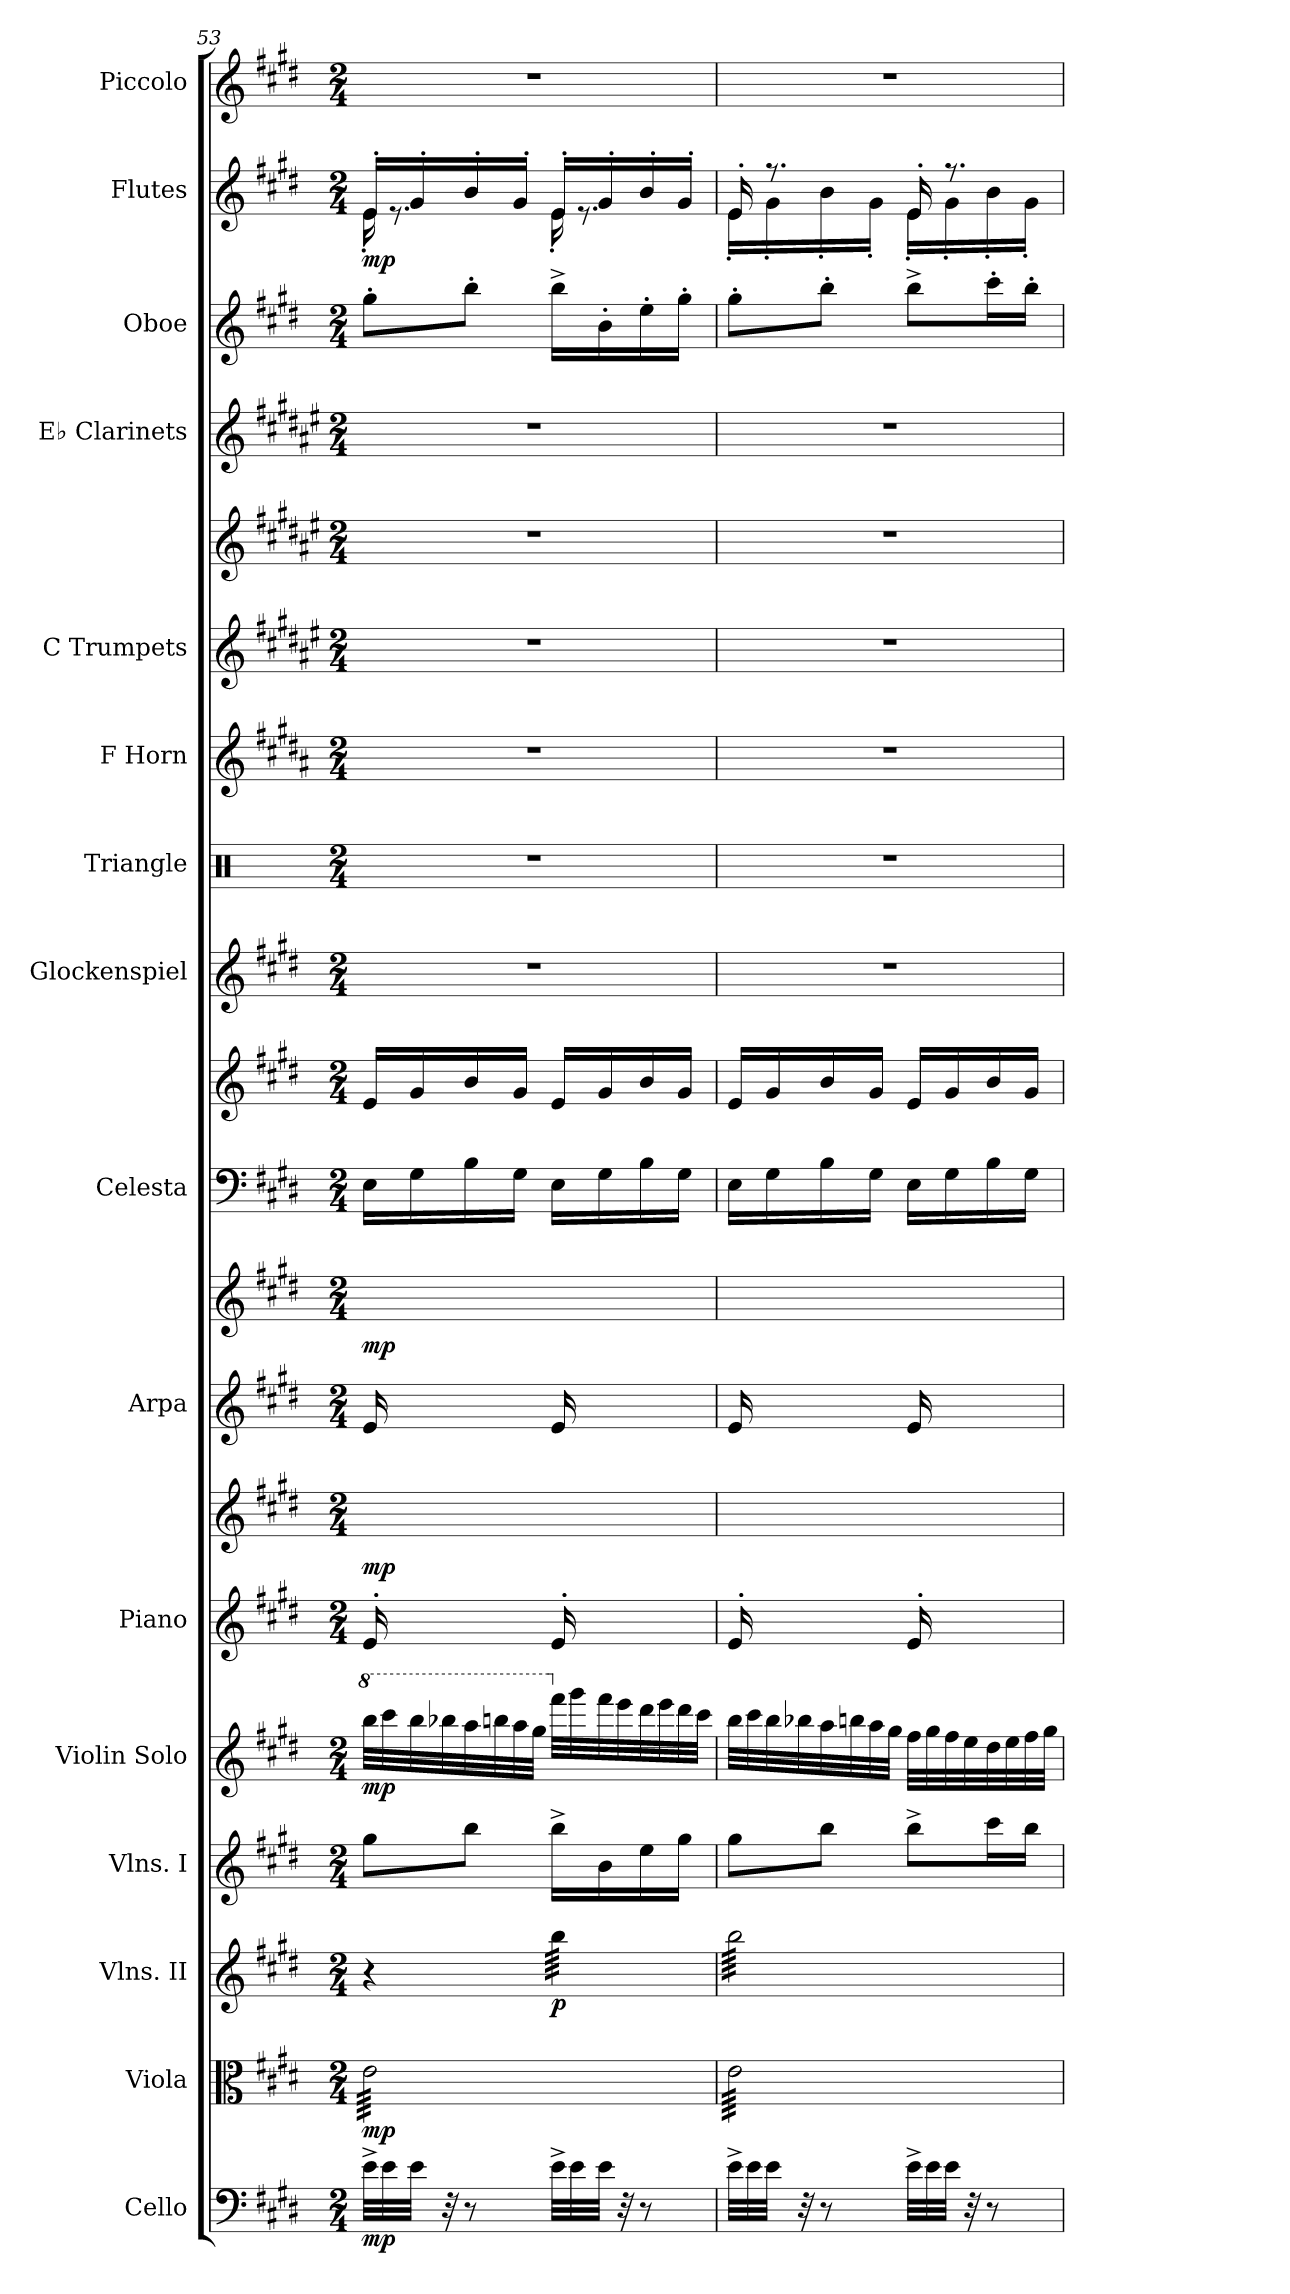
**kern	**dynam	**kern	**dynam	**kern	**dynam	**kern	**kern	**dynam	**kern	**kern	**dynam	**kern	**kern	**dynam	**kern	**kern	**kern	**kern	**kern	**kern	**kern	**kern	**kern	**kern	**dynam	**kern
*part16	*part16	*part15	*part15	*part14	*part14	*part13	*part12	*part12	*part11	*part11	*part11	*part10	*part10	*part10	*part9	*part9	*part8	*part7	*part6	*part5	*part5	*part4	*part3	*part2	*part2	*part1
*staff20	*staff20	*staff19	*staff19	*staff18	*staff18	*staff17	*staff16	*staff16	*staff15	*staff14	*staff14/15	*staff13	*staff12	*staff12/13	*staff11	*staff10	*staff9	*staff8	*staff7	*staff6	*staff5	*staff4	*staff3	*staff2	*staff2	*staff1
*I"Cello	*	*I"Viola	*	*I"Vlns. II	*	*I"Vlns. I	*I"Violin Solo	*	*I"Piano	*	*	*I"Arpa	*	*	*I"Celesta	*	*I"Glockenspiel	*I"Triangle	*I"F Horn	*I"C Trumpets	*	*I"E♭ Clarinets	*I"Oboe	*I"Flutes	*	*I"Piccolo
*	*	*	*	*I'Vlns. II	*	*I'Vlns. I	*I'Vln. solo	*	*I'Pno.	*	*	*I'Arpa	*	*	*I'Cel.	*	*I'Glock.	*I'Trgl.	*I'F Hn.	*I'C Tpt.	*	*I'E♭ Cl.	*I'Ob.	*I'Fl.	*	*I'Picc.
*clefF4	*	*clefC3	*	*clefG2	*	*clefG2	*clefG2	*	*clefG2	*clefG2	*	*clefG2	*clefG2	*	*clefF4	*clefG2	*clefG2	*clefX	*clefG2	*clefG2	*clefG2	*clefG2	*clefG2	*clefG2	*	*clefG2
*	*	*	*	*	*	*	*	*	*	*	*	*	*	*	*ITrd-7c-12	*ITrd-7c-12	*ITrd-14c-24	*	*ITrd4c7	*ITrd1c2	*ITrd1c2	*ITrd1c2	*	*	*	*ITrd-7c-12
*k[f#c#g#d#]	*	*k[f#c#g#d#]	*	*k[f#c#g#d#]	*	*k[f#c#g#d#]	*k[f#c#g#d#]	*	*k[f#c#g#d#]	*k[f#c#g#d#]	*	*k[f#c#g#d#]	*k[f#c#g#d#]	*	*k[f#c#g#d#]	*k[f#c#g#d#]	*k[f#c#g#d#]	*k[]	*k[f#c#g#d#]	*k[f#c#g#d#]	*k[f#c#g#d#]	*k[f#c#g#d#]	*k[f#c#g#d#]	*k[f#c#g#d#]	*	*k[f#c#g#d#]
*M2/4	*	*M2/4	*	*M2/4	*	*M2/4	*M2/4	*	*M2/4	*M2/4	*	*M2/4	*M2/4	*	*M2/4	*M2/4	*M2/4	*M2/4	*M2/4	*M2/4	*M2/4	*M2/4	*M2/4	*M2/4	*	*M2/4
*	*	*	*	*	*	*	*8va	*	*	*	*	*	*	*	*	*	*	*	*	*	*	*	*	*	*	*
=53	=53	=53	=53	=53	=53	=53	=53	=53	=53	=53	=53	=53	=53	=53	=53	=53	=53	=53	=53	=53	=53	=53	=53	=53	=53	=53
*	*	*	*	*	*	*	*	*	*^	*	*	*^	*	*	*	*	*	*	*	*	*	*	*	*^	*	*
!	!LO:DY:b	!	!LO:DY:b	!	!	!	!	!LO:DY:b	!	!	!	!LO:DY:b	!	!	!	!LO:DY:b	!	!	!	!	!	!	!	!	!	!	!	!LO:DY:b	!
*	*	*tremolo	*	*	*	*	*	*	*	*	*	*	*	*	*	*	*	*	*	*	*	*	*	*	*	*	*	*	*
32e^\LLL	mp	64e\LLLL	mp	4r	.	8gg#\L	32bbb\LLL	mp	16e'/LL	2ryy	16ryy	mp	16e/LL	2ryy	16ryy	mp	16e\LL	16ee/LL	2r	2r	2r	2r	2r	2r	8gg#'\L	16e'/LL	16e'\	mp	2r
.	.	64e\	.	.	.	.	.	.	.	.	.	.	.	.	.	.	.	.	.	.	.	.	.	.	.	.	.	.	.
32e\	.	64e\	.	.	.	.	32cccc#\	.	.	.	.	.	.	.	.	.	.	.	.	.	.	.	.	.	.	.	.	.	.
.	.	64e\	.	.	.	.	.	.	.	.	.	.	.	.	.	.	.	.	.	.	.	.	.	.	.	.	.	.	.
32e\JJJ	.	64e\	.	.	.	.	32bbb\	.	8.ryy	.	16g#'\	.	8.ryy	.	16a-X\	.	16g#\	16gg#/	.	.	.	.	.	.	.	16g#'/	8.re	.	.
.	.	64e\	.	.	.	.	.	.	.	.	.	.	.	.	.	.	.	.	.	.	.	.	.	.	.	.	.	.	.
32r	.	64e\	.	.	.	.	32bbb-X\	.	.	.	.	.	.	.	.	.	.	.	.	.	.	.	.	.	.	.	.	.	.
.	.	64e\	.	.	.	.	.	.	.	.	.	.	.	.	.	.	.	.	.	.	.	.	.	.	.	.	.	.	.
8r	.	64e\	.	.	.	8bb\J	32aaa\	.	.	.	16b'\	.	.	.	16b\	.	16b\	16bb/	.	.	.	.	.	.	8bb'\J	16b'/	.	.	.
.	.	64e\	.	.	.	.	.	.	.	.	.	.	.	.	.	.	.	.	.	.	.	.	.	.	.	.	.	.	.
.	.	64e\	.	.	.	.	32bbbn\	.	.	.	.	.	.	.	.	.	.	.	.	.	.	.	.	.	.	.	.	.	.
.	.	64e\	.	.	.	.	.	.	.	.	.	.	.	.	.	.	.	.	.	.	.	.	.	.	.	.	.	.	.
.	.	64e\	.	.	.	.	32aaa\	.	.	.	16g#'\JJ	.	.	.	16a-\JJ	.	16g#\JJ	16gg#/JJ	.	.	.	.	.	.	.	16g#'/JJ	.	.	.
.	.	64e\	.	.	.	.	.	.	.	.	.	.	.	.	.	.	.	.	.	.	.	.	.	.	.	.	.	.	.
.	.	64e\	.	.	.	.	32ggg#\JJJ	.	.	.	.	.	.	.	.	.	.	.	.	.	.	.	.	.	.	.	.	.	.
.	.	64e\	.	.	.	.	.	.	.	.	.	.	.	.	.	.	.	.	.	.	.	.	.	.	.	.	.	.	.
*	*	*	*	*	*	*	*X8va	*	*	*	*	*	*	*	*	*	*	*	*	*	*	*	*	*	*	*	*	*	*
!	!	!	!	!	!LO:DY:b	!	!	!	!	!	!	!	!	!	!	!	!	!	!	!	!	!	!	!	!	!	!	!	!
*	*	*	*	*tremolo	*	*	*	*	*	*	*	*	*	*	*	*	*	*	*	*	*	*	*	*	*	*	*	*	*
32e^\LLL	.	64e\	.	64bb\LLLL	p	16bb^\LL	32fff#\LLL	.	16e'/LL	.	16ryy	.	16e/LL	.	16ryy	.	16e\LL	16ee/LL	.	.	.	.	.	.	16bb^\LL	16e'/LL	16e'\	.	.
.	.	64e\	.	64bb\	.	.	.	.	.	.	.	.	.	.	.	.	.	.	.	.	.	.	.	.	.	.	.	.	.
32e\	.	64e\	.	64bb\	.	.	32ggg#\	.	.	.	.	.	.	.	.	.	.	.	.	.	.	.	.	.	.	.	.	.	.
.	.	64e\	.	64bb\	.	.	.	.	.	.	.	.	.	.	.	.	.	.	.	.	.	.	.	.	.	.	.	.	.
32e\JJJ	.	64e\	.	64bb\	.	16b\	32fff#\	.	8.ryy	.	16g#'\	.	8.ryy	.	16g#\	.	16g#\	16gg#/	.	.	.	.	.	.	16b'\	16g#'/	8.re	.	.
.	.	64e\	.	64bb\	.	.	.	.	.	.	.	.	.	.	.	.	.	.	.	.	.	.	.	.	.	.	.	.	.
32r	.	64e\	.	64bb\	.	.	32eee\	.	.	.	.	.	.	.	.	.	.	.	.	.	.	.	.	.	.	.	.	.	.
.	.	64e\	.	64bb\	.	.	.	.	.	.	.	.	.	.	.	.	.	.	.	.	.	.	.	.	.	.	.	.	.
8r	.	64e\	.	64bb\	.	16ee\	32ddd#\	.	.	.	16b'\	.	.	.	16b\	.	16b\	16bb/	.	.	.	.	.	.	16ee'\	16b'/	.	.	.
.	.	64e\	.	64bb\	.	.	.	.	.	.	.	.	.	.	.	.	.	.	.	.	.	.	.	.	.	.	.	.	.
.	.	64e\	.	64bb\	.	.	32eee\	.	.	.	.	.	.	.	.	.	.	.	.	.	.	.	.	.	.	.	.	.	.
.	.	64e\	.	64bb\	.	.	.	.	.	.	.	.	.	.	.	.	.	.	.	.	.	.	.	.	.	.	.	.	.
.	.	64e\	.	64bb\	.	16gg#\JJ	32ddd#\	.	.	.	16g#'\JJ	.	.	.	16g#\JJ	.	16g#\JJ	16gg#/JJ	.	.	.	.	.	.	16gg#'\JJ	16g#'/JJ	.	.	.
.	.	64e\	.	64bb\	.	.	.	.	.	.	.	.	.	.	.	.	.	.	.	.	.	.	.	.	.	.	.	.	.
.	.	64e\	.	64bb\	.	.	32ccc#\JJJ	.	.	.	.	.	.	.	.	.	.	.	.	.	.	.	.	.	.	.	.	.	.
.	.	64e\JJJJ	.	64bb\JJJJ	.	.	.	.	.	.	.	.	.	.	.	.	.	.	.	.	.	.	.	.	.	.	.	.	.
!!LO:PB:g=z
=54	=54	=54	=54	=54	=54	=54	=54	=54	=54	=54	=54	=54	=54	=54	=54	=54	=54	=54	=54	=54	=54	=54	=54	=54	=54	=54	=54	=54	=54
32e^\LLL	.	64e\LLLL	.	64bb\LLLL	.	8gg#\L	32bb\LLL	.	16e'/LL	2ryy	16ryy	.	16e/LL	2ryy	16ryy	.	16e\LL	16ee/LL	2r	2r	2r	2r	2r	2r	8gg#'\L	16e'/	16e'\LL	.	2r
.	.	64e\	.	64bb\	.	.	.	.	.	.	.	.	.	.	.	.	.	.	.	.	.	.	.	.	.	.	.	.	.
32e\	.	64e\	.	64bb\	.	.	32ccc#\	.	.	.	.	.	.	.	.	.	.	.	.	.	.	.	.	.	.	.	.	.	.
.	.	64e\	.	64bb\	.	.	.	.	.	.	.	.	.	.	.	.	.	.	.	.	.	.	.	.	.	.	.	.	.
32e\JJJ	.	64e\	.	64bb\	.	.	32bb\	.	8.ryy	.	16g#'\	.	8.ryy	.	16a-X\	.	16g#\	16gg#/	.	.	.	.	.	.	.	8.r	16g#'\	.	.
.	.	64e\	.	64bb\	.	.	.	.	.	.	.	.	.	.	.	.	.	.	.	.	.	.	.	.	.	.	.	.	.
32r	.	64e\	.	64bb\	.	.	32bb-X\	.	.	.	.	.	.	.	.	.	.	.	.	.	.	.	.	.	.	.	.	.	.
.	.	64e\	.	64bb\	.	.	.	.	.	.	.	.	.	.	.	.	.	.	.	.	.	.	.	.	.	.	.	.	.
8r	.	64e\	.	64bb\	.	8bb\J	32aa\	.	.	.	16b'\	.	.	.	16b\	.	16b\	16bb/	.	.	.	.	.	.	8bb'\J	.	16b'\	.	.
.	.	64e\	.	64bb\	.	.	.	.	.	.	.	.	.	.	.	.	.	.	.	.	.	.	.	.	.	.	.	.	.
.	.	64e\	.	64bb\	.	.	32bbn\	.	.	.	.	.	.	.	.	.	.	.	.	.	.	.	.	.	.	.	.	.	.
.	.	64e\	.	64bb\	.	.	.	.	.	.	.	.	.	.	.	.	.	.	.	.	.	.	.	.	.	.	.	.	.
.	.	64e\	.	64bb\	.	.	32aa\	.	.	.	16g#'\JJ	.	.	.	16a-\JJ	.	16g#\JJ	16gg#/JJ	.	.	.	.	.	.	.	.	16g#'\JJ	.	.
.	.	64e\	.	64bb\	.	.	.	.	.	.	.	.	.	.	.	.	.	.	.	.	.	.	.	.	.	.	.	.	.
.	.	64e\	.	64bb\	.	.	32gg#\JJJ	.	.	.	.	.	.	.	.	.	.	.	.	.	.	.	.	.	.	.	.	.	.
.	.	64e\	.	64bb\	.	.	.	.	.	.	.	.	.	.	.	.	.	.	.	.	.	.	.	.	.	.	.	.	.
32e^\LLL	.	64e\	.	64bb\	.	8bb^\L	32ff#\LLL	.	16e'/LL	.	16ryy	.	16e/LL	.	16ryy	.	16e\LL	16ee/LL	.	.	.	.	.	.	8bb^\L	16e'/	16e'\LL	.	.
.	.	64e\	.	64bb\	.	.	.	.	.	.	.	.	.	.	.	.	.	.	.	.	.	.	.	.	.	.	.	.	.
32e\	.	64e\	.	64bb\	.	.	32gg#\	.	.	.	.	.	.	.	.	.	.	.	.	.	.	.	.	.	.	.	.	.	.
.	.	64e\	.	64bb\	.	.	.	.	.	.	.	.	.	.	.	.	.	.	.	.	.	.	.	.	.	.	.	.	.
32e\JJJ	.	64e\	.	64bb\	.	.	32ff#\	.	8.ryy	.	16g#'\	.	8.ryy	.	16g#\	.	16g#\	16gg#/	.	.	.	.	.	.	.	8.r	16g#'\	.	.
.	.	64e\	.	64bb\	.	.	.	.	.	.	.	.	.	.	.	.	.	.	.	.	.	.	.	.	.	.	.	.	.
32r	.	64e\	.	64bb\	.	.	32ee\	.	.	.	.	.	.	.	.	.	.	.	.	.	.	.	.	.	.	.	.	.	.
.	.	64e\	.	64bb\	.	.	.	.	.	.	.	.	.	.	.	.	.	.	.	.	.	.	.	.	.	.	.	.	.
8r	.	64e\	.	64bb\	.	16ccc#\L	32dd#\	.	.	.	16b'\	.	.	.	16b\	.	16b\	16bb/	.	.	.	.	.	.	16ccc#'\L	.	16b'\	.	.
.	.	64e\	.	64bb\	.	.	.	.	.	.	.	.	.	.	.	.	.	.	.	.	.	.	.	.	.	.	.	.	.
.	.	64e\	.	64bb\	.	.	32ee\	.	.	.	.	.	.	.	.	.	.	.	.	.	.	.	.	.	.	.	.	.	.
.	.	64e\	.	64bb\	.	.	.	.	.	.	.	.	.	.	.	.	.	.	.	.	.	.	.	.	.	.	.	.	.
.	.	64e\	.	64bb\	.	16bb\JJ	32ff#\	.	.	.	16g#'\JJ	.	.	.	16g#\JJ	.	16g#\JJ	16gg#/JJ	.	.	.	.	.	.	16bb'\JJ	.	16g#'\JJ	.	.
.	.	64e\	.	64bb\	.	.	.	.	.	.	.	.	.	.	.	.	.	.	.	.	.	.	.	.	.	.	.	.	.
.	.	64e\	.	64bb\	.	.	32gg#\JJJ	.	.	.	.	.	.	.	.	.	.	.	.	.	.	.	.	.	.	.	.	.	.
.	.	64e\JJJJ	.	64bb\JJJJ	.	.	.	.	.	.	.	.	.	.	.	.	.	.	.	.	.	.	.	.	.	.	.	.	.
*	*	*	*	*Xtremolo	*	*	*	*	*	*	*	*	*	*	*	*	*	*	*	*	*	*	*	*	*	*	*	*	*
*	*	*Xtremolo	*	*	*	*	*	*	*	*	*	*	*	*	*	*	*	*	*	*	*	*	*	*	*	*	*	*	*
*	*	*	*	*	*	*	*	*	*v	*v	*	*	*v	*v	*	*	*	*	*	*	*	*	*	*	*	*v	*v	*	*
=	=	=	=	=	=	=	=	=	=	=	=	=	=	=	=	=	=	=	=	=	=	=	=	=	=	=
*-	*-	*-	*-	*-	*-	*-	*-	*-	*-	*-	*-	*-	*-	*-	*-	*-	*-	*-	*-	*-	*-	*-	*-	*-	*-	*-
